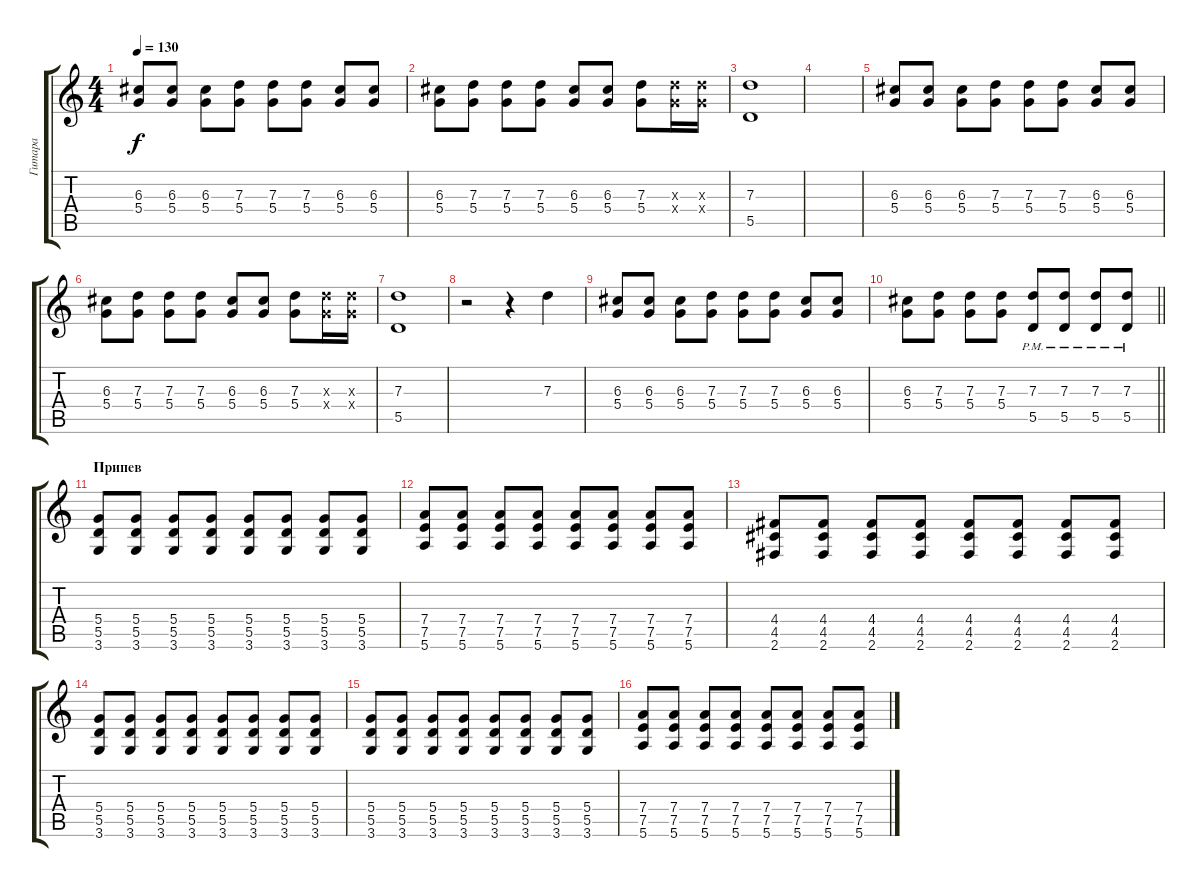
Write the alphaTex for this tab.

\track ("Гитара" "Гитара") {instrument overdrivenguitar}
\staff {score tabs}
\tuning (E4 B3 G3 D3 A2 E2) {hide}
\ts (4 4)
\tempo 130
\clef g2
\ks c
(6.3 5.4).8{dy f} (6.3 5.4).8 (6.3 5.4).8 (7.3 5.4).8 (7.3 5.4).8 (7.3 5.4).8 (6.3 5.4).8 (6.3 5.4).8 |
(6.3 5.4).8 (7.3 5.4).8 (7.3 5.4).8 (7.3 5.4).8 (6.3 5.4).8 (6.3 5.4).8 (7.3 5.4).8 (7.3{x} 5.4{x}).16 (7.3{x} 5.4{x}).16 |
(7.3 5.5).1 |
|
(6.3 5.4).8 (6.3 5.4).8 (6.3 5.4).8 (7.3 5.4).8 (7.3 5.4).8 (7.3 5.4).8 (6.3 5.4).8 (6.3 5.4).8 |
(6.3 5.4).8 (7.3 5.4).8 (7.3 5.4).8 (7.3 5.4).8 (6.3 5.4).8 (6.3 5.4).8 (7.3 5.4).8 (7.3{x} 5.4{x}).16 (7.3{x} 5.4{x}).16 |
(7.3 5.5).1 |
r.2 r.4 7.3.4 |
(6.3 5.4).8 (6.3 5.4).8 (6.3 5.4).8 (7.3 5.4).8 (7.3 5.4).8 (7.3 5.4).8 (6.3 5.4).8 (6.3 5.4).8 |
\barLineRight lightlight
(6.3 5.4).8 (7.3 5.4).8 (7.3 5.4).8 (7.3 5.4).8 (7.3{pm} 5.5{pm}).8 (7.3{pm} 5.5{pm}).8 (7.3{pm} 5.5{pm}).8 (7.3{pm} 5.5{pm}).8 |
\section ("" "Припев")
(5.4 5.5 3.6).8{volume 8 balance 8 instrument overdrivenguitar} (5.4 5.5 3.6).8 (5.4 5.5 3.6).8 (5.4 5.5 3.6).8 (5.4 5.5 3.6).8 (5.4 5.5 3.6).8 (5.4 5.5 3.6).8 (5.4 5.5 3.6).8 |
(7.4 7.5 5.6).8 (7.4 7.5 5.6).8 (7.4 7.5 5.6).8 (7.4 7.5 5.6).8 (7.4 7.5 5.6).8 (7.4 7.5 5.6).8 (7.4 7.5 5.6).8 (7.4 7.5 5.6).8 |
(4.4 4.5 2.6).8 (4.4 4.5 2.6).8 (4.4 4.5 2.6).8 (4.4 4.5 2.6).8 (4.4 4.5 2.6).8 (4.4 4.5 2.6).8 (4.4 4.5 2.6).8 (4.4 4.5 2.6).8 |
(5.4 5.5 3.6).8 (5.4 5.5 3.6).8 (5.4 5.5 3.6).8 (5.4 5.5 3.6).8 (5.4 5.5 3.6).8 (5.4 5.5 3.6).8 (5.4 5.5 3.6).8 (5.4 5.5 3.6).8 |
(5.4 5.5 3.6).8 (5.4 5.5 3.6).8 (5.4 5.5 3.6).8 (5.4 5.5 3.6).8 (5.4 5.5 3.6).8 (5.4 5.5 3.6).8 (5.4 5.5 3.6).8 (5.4 5.5 3.6).8 |
(7.4 7.5 5.6).8 (7.4 7.5 5.6).8 (7.4 7.5 5.6).8 (7.4 7.5 5.6).8 (7.4 7.5 5.6).8 (7.4 7.5 5.6).8 (7.4 7.5 5.6).8 (7.4 7.5 5.6).8
